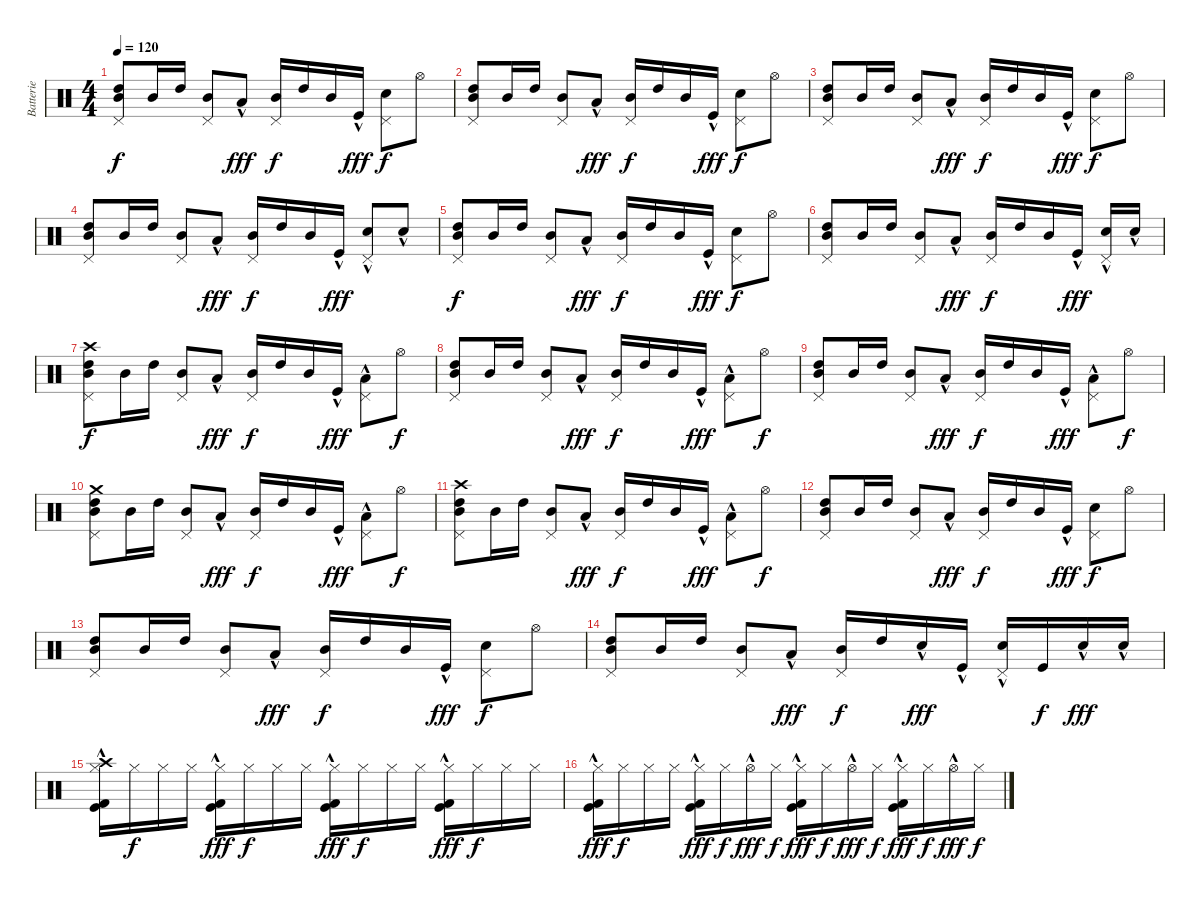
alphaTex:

\track ("Batterie" "Batterie") {instrument percussion}
\staff {score}
\articulation defaults
\ts (4 4)
\tempo 120
\clef neutral
\ks c
("Mid Tom (hit)" "High Tom (hit)" "Pedal Hi-Hat (hit)").8{dy f} "Mid Tom (hit)".16 "High Tom (hit)".16 ("Mid Tom (hit)" "Pedal Hi-Hat (hit)").8 "Low Floor Tom (hit)"{hac}.8{dy fff} ("Mid Tom (hit)" "Pedal Hi-Hat (hit)").16{dy f} "High Tom (hit)".16 "Mid Tom (hit)".16 "Kick (hit)"{hac}.16{dy fff} ("Electric Snare (hit)" "Pedal Hi-Hat (hit)").8{dy f} "Hi-Hat (open)".8 |
("Mid Tom (hit)" "High Tom (hit)" "Pedal Hi-Hat (hit)").8 "Mid Tom (hit)".16 "High Tom (hit)".16 ("Mid Tom (hit)" "Pedal Hi-Hat (hit)").8 "Low Floor Tom (hit)"{hac}.8{dy fff} ("Mid Tom (hit)" "Pedal Hi-Hat (hit)").16{dy f} "High Tom (hit)".16 "Mid Tom (hit)".16 "Kick (hit)"{hac}.16{dy fff} ("Electric Snare (hit)" "Pedal Hi-Hat (hit)").8{dy f} "Hi-Hat (open)".8 |
("Mid Tom (hit)" "High Tom (hit)" "Pedal Hi-Hat (hit)").8 "Mid Tom (hit)".16 "High Tom (hit)".16 ("Mid Tom (hit)" "Pedal Hi-Hat (hit)").8 "Low Floor Tom (hit)"{hac}.8{dy fff} ("Mid Tom (hit)" "Pedal Hi-Hat (hit)").16{dy f} "High Tom (hit)".16 "Mid Tom (hit)".16 "Kick (hit)"{hac}.16{dy fff} ("Electric Snare (hit)" "Pedal Hi-Hat (hit)").8{dy f} "Hi-Hat (open)".8 |
("Mid Tom (hit)" "High Tom (hit)" "Pedal Hi-Hat (hit)").8 "Mid Tom (hit)".16 "High Tom (hit)".16 ("Mid Tom (hit)" "Pedal Hi-Hat (hit)").8 "Low Floor Tom (hit)"{hac}.8{dy fff} ("Mid Tom (hit)" "Pedal Hi-Hat (hit)").16{dy f} "High Tom (hit)".16 "Mid Tom (hit)".16 "Kick (hit)"{hac}.16{dy fff} ("Electric Snare (hit)"{hac} "Pedal Hi-Hat (hit)").8 "Electric Snare (hit)"{hac}.8 |
("Mid Tom (hit)" "High Tom (hit)" "Pedal Hi-Hat (hit)").8{dy f} "Mid Tom (hit)".16 "High Tom (hit)".16 ("Mid Tom (hit)" "Pedal Hi-Hat (hit)").8 "Low Floor Tom (hit)"{hac}.8{dy fff} ("Mid Tom (hit)" "Pedal Hi-Hat (hit)").16{dy f} "High Tom (hit)".16 "Mid Tom (hit)".16 "Kick (hit)"{hac}.16{dy fff} ("Electric Snare (hit)" "Pedal Hi-Hat (hit)").8{dy f} "Hi-Hat (open)".8 |
("Mid Tom (hit)" "High Tom (hit)" "Pedal Hi-Hat (hit)").8 "Mid Tom (hit)".16 "High Tom (hit)".16 ("Mid Tom (hit)" "Pedal Hi-Hat (hit)").8 "Low Floor Tom (hit)"{hac}.8{dy fff} ("Mid Tom (hit)" "Pedal Hi-Hat (hit)").16{dy f} "High Tom (hit)".16 "Mid Tom (hit)".16 "Kick (hit)"{hac}.16{dy fff} ("Electric Snare (hit)"{hac} "Pedal Hi-Hat (hit)").16 "Electric Snare (hit)"{hac}.16 |
("Mid Tom (hit)" "High Tom (hit)" "Crash high (hit)" "Pedal Hi-Hat (hit)").8{dy f} "Mid Tom (hit)".16 "High Tom (hit)".16 ("Mid Tom (hit)" "Pedal Hi-Hat (hit)").8 "Low Floor Tom (hit)"{hac}.8{dy fff} ("Mid Tom (hit)" "Pedal Hi-Hat (hit)").16{dy f} "High Tom (hit)".16 "Mid Tom (hit)".16 "Kick (hit)"{hac}.16{dy fff} ("Low Floor Tom (hit)"{hac} "Pedal Hi-Hat (hit)").8 "Hi-Hat (open)".8{dy f} |
("Mid Tom (hit)" "High Tom (hit)" "Pedal Hi-Hat (hit)").8 "Mid Tom (hit)".16 "High Tom (hit)".16 ("Mid Tom (hit)" "Pedal Hi-Hat (hit)").8 "Low Floor Tom (hit)"{hac}.8{dy fff} ("Mid Tom (hit)" "Pedal Hi-Hat (hit)").16{dy f} "High Tom (hit)".16 "Mid Tom (hit)".16 "Kick (hit)"{hac}.16{dy fff} ("Low Floor Tom (hit)"{hac} "Pedal Hi-Hat (hit)").8 "Hi-Hat (open)".8{dy f} |
("Mid Tom (hit)" "High Tom (hit)" "Pedal Hi-Hat (hit)").8 "Mid Tom (hit)".16 "High Tom (hit)".16 ("Mid Tom (hit)" "Pedal Hi-Hat (hit)").8 "Low Floor Tom (hit)"{hac}.8{dy fff} ("Mid Tom (hit)" "Pedal Hi-Hat (hit)").16{dy f} "High Tom (hit)".16 "Mid Tom (hit)".16 "Kick (hit)"{hac}.16{dy fff} ("Low Floor Tom (hit)"{hac} "Pedal Hi-Hat (hit)").8 "Hi-Hat (open)".8{dy f} |
("Mid Tom (hit)" "High Tom (hit)" "Crash medium (hit)" "Pedal Hi-Hat (hit)").8 "Mid Tom (hit)".16 "High Tom (hit)".16 ("Mid Tom (hit)" "Pedal Hi-Hat (hit)").8 "Low Floor Tom (hit)"{hac}.8{dy fff} ("Mid Tom (hit)" "Pedal Hi-Hat (hit)").16{dy f} "High Tom (hit)".16 "Mid Tom (hit)".16 "Kick (hit)"{hac}.16{dy fff} ("Low Floor Tom (hit)"{hac} "Pedal Hi-Hat (hit)").8 "Hi-Hat (open)".8{dy f} |
("Mid Tom (hit)" "High Tom (hit)" "Crash high (hit)" "Pedal Hi-Hat (hit)").8 "Mid Tom (hit)".16 "High Tom (hit)".16 ("Mid Tom (hit)" "Pedal Hi-Hat (hit)").8 "Low Floor Tom (hit)"{hac}.8{dy fff} ("Mid Tom (hit)" "Pedal Hi-Hat (hit)").16{dy f} "High Tom (hit)".16 "Mid Tom (hit)".16 "Kick (hit)"{hac}.16{dy fff} ("Low Floor Tom (hit)"{hac} "Pedal Hi-Hat (hit)").8 "Hi-Hat (open)".8{dy f} |
("Mid Tom (hit)" "High Tom (hit)" "Pedal Hi-Hat (hit)").8 "Mid Tom (hit)".16 "High Tom (hit)".16 ("Mid Tom (hit)" "Pedal Hi-Hat (hit)").8 "Low Floor Tom (hit)"{hac}.8{dy fff} ("Mid Tom (hit)" "Pedal Hi-Hat (hit)").16{dy f} "High Tom (hit)".16 "Mid Tom (hit)".16 "Kick (hit)"{hac}.16{dy fff} ("Electric Snare (hit)" "Pedal Hi-Hat (hit)").8{dy f} "Hi-Hat (open)".8 |
("Mid Tom (hit)" "High Tom (hit)" "Pedal Hi-Hat (hit)").8 "Mid Tom (hit)".16 "High Tom (hit)".16 ("Mid Tom (hit)" "Pedal Hi-Hat (hit)").8 "Low Floor Tom (hit)"{hac}.8{dy fff} ("Mid Tom (hit)" "Pedal Hi-Hat (hit)").16{dy f} "High Tom (hit)".16 "Mid Tom (hit)".16 "Kick (hit)"{hac}.16{dy fff} ("Electric Snare (hit)" "Pedal Hi-Hat (hit)").8{dy f} "Hi-Hat (open)".8 |
("Mid Tom (hit)" "High Tom (hit)" "Pedal Hi-Hat (hit)").8 "Mid Tom (hit)".16 "High Tom (hit)".16 ("Mid Tom (hit)" "Pedal Hi-Hat (hit)").8 "Low Floor Tom (hit)"{hac}.8{dy fff} ("Mid Tom (hit)" "Pedal Hi-Hat (hit)").16{dy f} "High Tom (hit)".16 "Electric Snare (hit)"{hac}.16{dy fff} "Kick (hit)"{hac}.16 ("Electric Snare (hit)"{hac} "Pedal Hi-Hat (hit)").16 "Kick (hit)".16{dy f} "Electric Snare (hit)"{hac}.16{dy fff} "Electric Snare (hit)"{hac}.16 |
("Hi-Hat (closed)" "Kick (hit)"{hac} "Kick (hit) 2"{hac} "Crash high (hit)").16 "Hi-Hat (closed)".16{dy f} "Hi-Hat (closed)".16 "Hi-Hat (closed)".16 ("Hi-Hat (closed)" "Kick (hit)"{hac} "Kick (hit) 2"{hac}).16{dy fff} "Hi-Hat (closed)".16{dy f} "Hi-Hat (closed)".16 "Hi-Hat (closed)".16 ("Hi-Hat (closed)" "Kick (hit)"{hac} "Kick (hit) 2"{hac}).16{dy fff} "Hi-Hat (closed)".16{dy f} "Hi-Hat (closed)".16 "Hi-Hat (closed)".16 ("Hi-Hat (closed)" "Kick (hit)"{hac} "Kick (hit) 2"{hac}).16{dy fff} "Hi-Hat (closed)".16{dy f} "Hi-Hat (closed)".16 "Hi-Hat (closed)".16 |
("Hi-Hat (closed)" "Kick (hit)"{hac} "Kick (hit) 2"{hac}).16{dy fff} "Hi-Hat (closed)".16{dy f} "Hi-Hat (closed)".16 "Hi-Hat (closed)".16 ("Hi-Hat (closed)" "Kick (hit)"{hac} "Kick (hit) 2"{hac}).16{dy fff} "Hi-Hat (closed)".16{dy f} "Hi-Hat (open)"{hac}.16{dy fff} "Hi-Hat (closed)".16{dy f} ("Hi-Hat (closed)" "Kick (hit)"{hac} "Kick (hit) 2"{hac}).16{dy fff} "Hi-Hat (closed)".16{dy f} "Hi-Hat (open)"{hac}.16{dy fff} "Hi-Hat (closed)".16{dy f} ("Hi-Hat (closed)" "Kick (hit)"{hac} "Kick (hit) 2"{hac}).16{dy fff} "Hi-Hat (closed)".16{dy f} "Hi-Hat (open)"{hac}.16{dy fff} "Hi-Hat (closed)".16{dy f}
